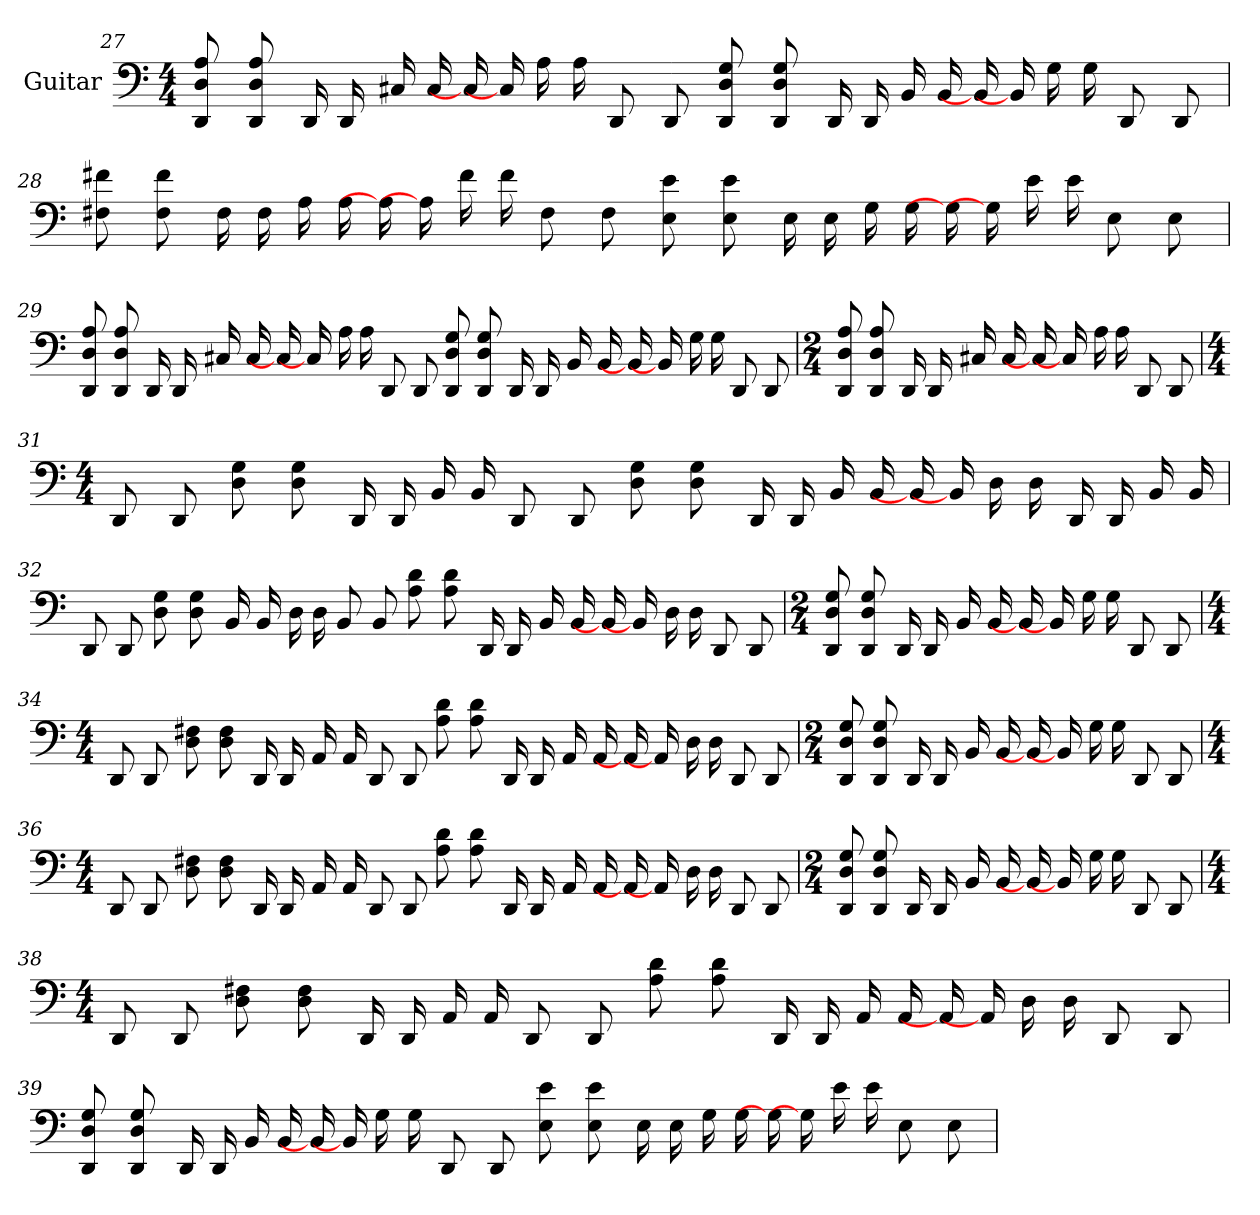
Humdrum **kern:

**kern
*part1
*staff1
*I"Guitar
*
*k[]
*M4/4
=27
8A 8D 8DD
8A 8D 8DD
16DD
16DD
16C#
16C#
16C#]
16C#]
16A
16A
8DD
8DD
8G 8D 8DD
8G 8D 8DD
16DD
16DD
16BB
16BB
16BB]
16BB]
16G
16G
8DD
8DD
=28
8f# 8F#
8f# 8F#
16F#
16F#
16A
16A
16A]
16A]
16f#
16f#
8F#
8F#
8e 8E
8e 8E
16E
16E
16G
16G
16G]
16G]
16e
16e
8E
8E
=29
8A 8D 8DD
8A 8D 8DD
16DD
16DD
16C#
16C#
16C#]
16C#]
16A
16A
8DD
8DD
8G 8D 8DD
8G 8D 8DD
16DD
16DD
16BB
16BB
16BB]
16BB]
16G
16G
8DD
8DD
=30
*M2/4
8A 8D 8DD
8A 8D 8DD
16DD
16DD
16C#
16C#
16C#]
16C#]
16A
16A
8DD
8DD
=31
*M4/4
8DD
8DD
8G 8D
8G 8D
16DD
16DD
16BB
16BB
8DD
8DD
8G 8D
8G 8D
16DD
16DD
16BB
16BB
16BB]
16BB]
16D
16D
16DD
16DD
16BB
16BB
=32
8DD
8DD
8G 8D
8G 8D
16BB
16BB
16D
16D
8BB
8BB
8d 8A
8d 8A
16DD
16DD
16BB
16BB
16BB]
16BB]
16D
16D
8DD
8DD
=33
*M2/4
8G 8D 8DD
8G 8D 8DD
16DD
16DD
16BB
16BB
16BB]
16BB]
16G
16G
8DD
8DD
=34
*M4/4
8DD
8DD
8F# 8D
8F# 8D
16DD
16DD
16AA
16AA
8DD
8DD
8d 8A
8d 8A
16DD
16DD
16AA
16AA
16AA]
16AA]
16D
16D
8DD
8DD
=35
*M2/4
8G 8D 8DD
8G 8D 8DD
16DD
16DD
16BB
16BB
16BB]
16BB]
16G
16G
8DD
8DD
=36
*M4/4
8DD
8DD
8F# 8D
8F# 8D
16DD
16DD
16AA
16AA
8DD
8DD
8d 8A
8d 8A
16DD
16DD
16AA
16AA
16AA]
16AA]
16D
16D
8DD
8DD
=37
*M2/4
8G 8D 8DD
8G 8D 8DD
16DD
16DD
16BB
16BB
16BB]
16BB]
16G
16G
8DD
8DD
=38
*M4/4
8DD
8DD
8F# 8D
8F# 8D
16DD
16DD
16AA
16AA
8DD
8DD
8d 8A
8d 8A
16DD
16DD
16AA
16AA
16AA]
16AA]
16D
16D
8DD
8DD
=39
8G 8D 8DD
8G 8D 8DD
16DD
16DD
16BB
16BB
16BB]
16BB]
16G
16G
8DD
8DD
8e 8E
8e 8E
16E
16E
16G
16G
16G]
16G]
16e
16e
8E
8E
=
*-
